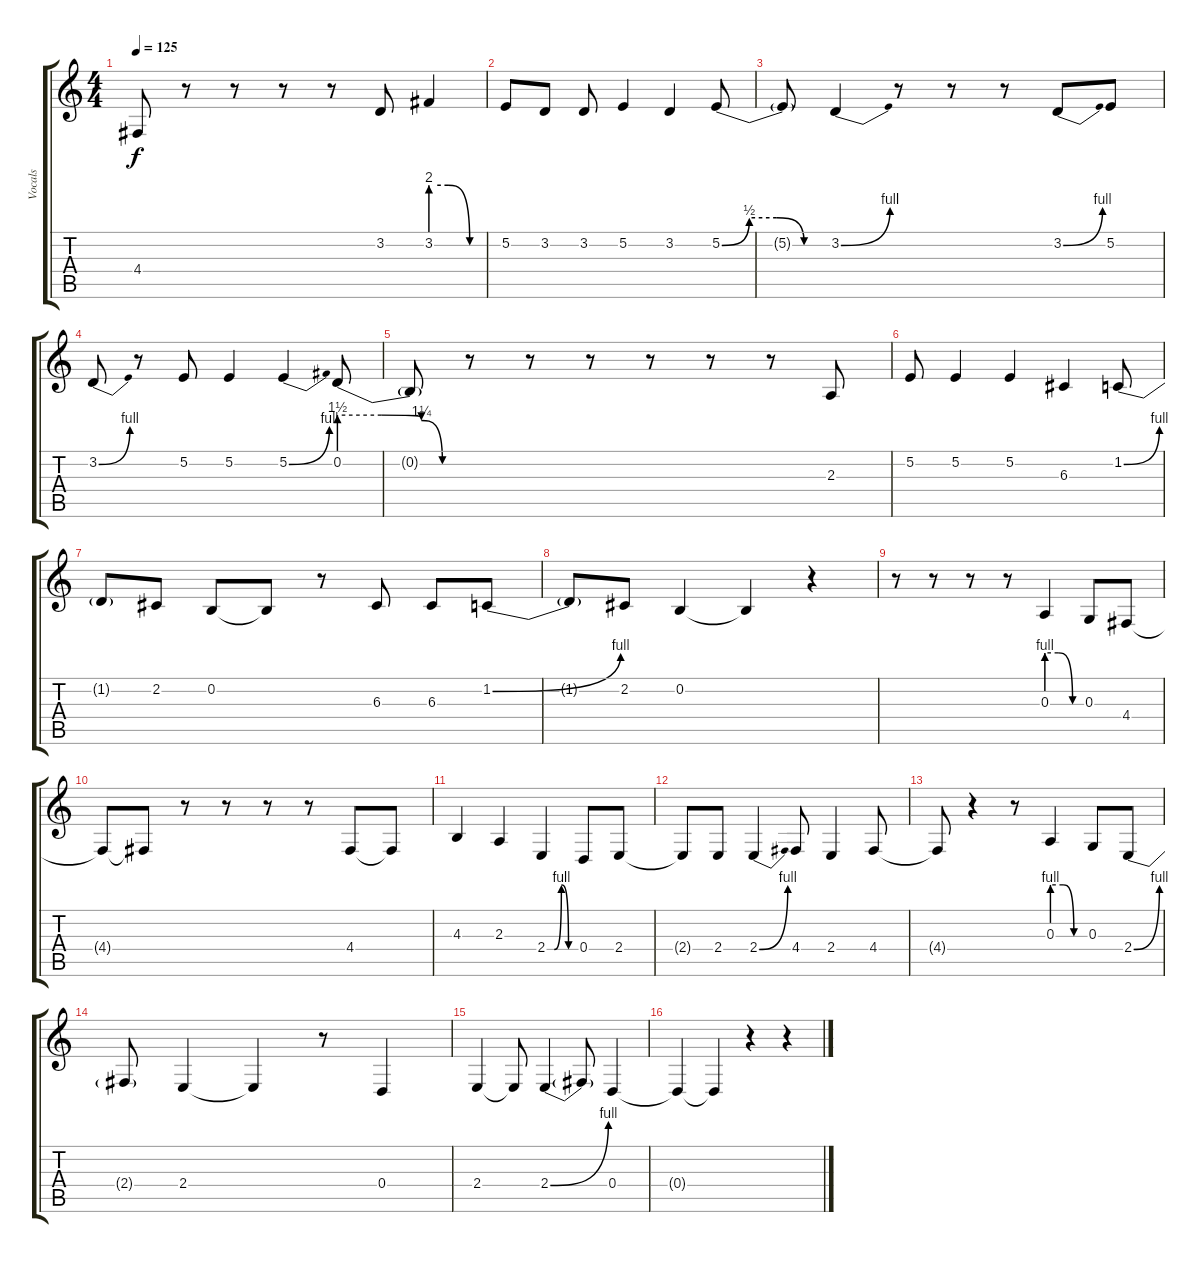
\track ("Vocals" "Vocals") {instrument altosax}
\staff {score tabs}
\tuning (E4 B3 G3 D3 A2 E2) {hide}
\ts (4 4)
\tempo 125
\clef g2
\ks c
4.4{t}.8{dy f} r.8 r.8 r.8 r.8 3.2.8 3.2{be (custom 0 8 20 8 45 0 60 0)}.4 |
5.2.8 3.2.8 3.2.8 5.2.4 3.2.4 5.2{be (custom 0 0 15 2 30 2 45 0 60 0)}.8 |
5.2{t}.8 3.2{be (bend 0 0 60 4)}.4 r.8 r.8 r.8 3.2{be (bend 0 0 60 4)}.8 5.2.8 |
3.2{be (bend 0 0 60 4)}.8 r.8 5.2.8 5.2.4 5.2{be (bend 0 0 60 4)}.4 0.2{be (custom 0 6 20 6 39 5 49 0 60 0)}.8 |
0.2{t}.8 r.8 r.8 r.8 r.8 r.8 r.8 2.3.8 |
5.2.8 5.2.4 5.2.4 6.3.4 1.2{be (bend 0 0 60 4)}.8 |
1.2{t}.8 2.2.8 0.2.8 0.2{t}.8 r.8 6.3.8 6.3.8 1.2{be (bend 0 0 60 4)}.8 |
1.2{t}.8 2.2.8 0.2.4 0.2{t}.4 r.4 |
r.8 r.8 r.8 r.8 0.3{be (custom 0 4 20 4 45 0 60 0)}.4 0.3.8 4.4.8 |
4.4{t}.8 4.4{t}.8 r.8 r.8 r.8 r.8 4.4.8 4.4{t}.8 |
4.3.4 2.3.4 2.4{be (custom 0 0 15 0 30 4 45 0 60 0)}.4 0.4.8 2.4.8 |
2.4{t}.8 2.4.8 2.4{be (bend 0 0 60 4)}.4 4.4.8 2.4.4 4.4.8 |
4.4{t}.8 r.4 r.8 0.3{be (custom 0 4 20 4 40 0 60 0)}.4 0.3.8 2.4{be (bend 0 0 60 4)}.8 |
2.4{t}.8 2.4.4 2.4{t}.4 r.8 0.4.4 |
2.4.4 2.4{t}.8 2.4{be (bend 0 0 60 4)}.4 2.4{t}.8 0.4.4 |
0.4{t}.4 0.4{t}.4 r.4 r.4
